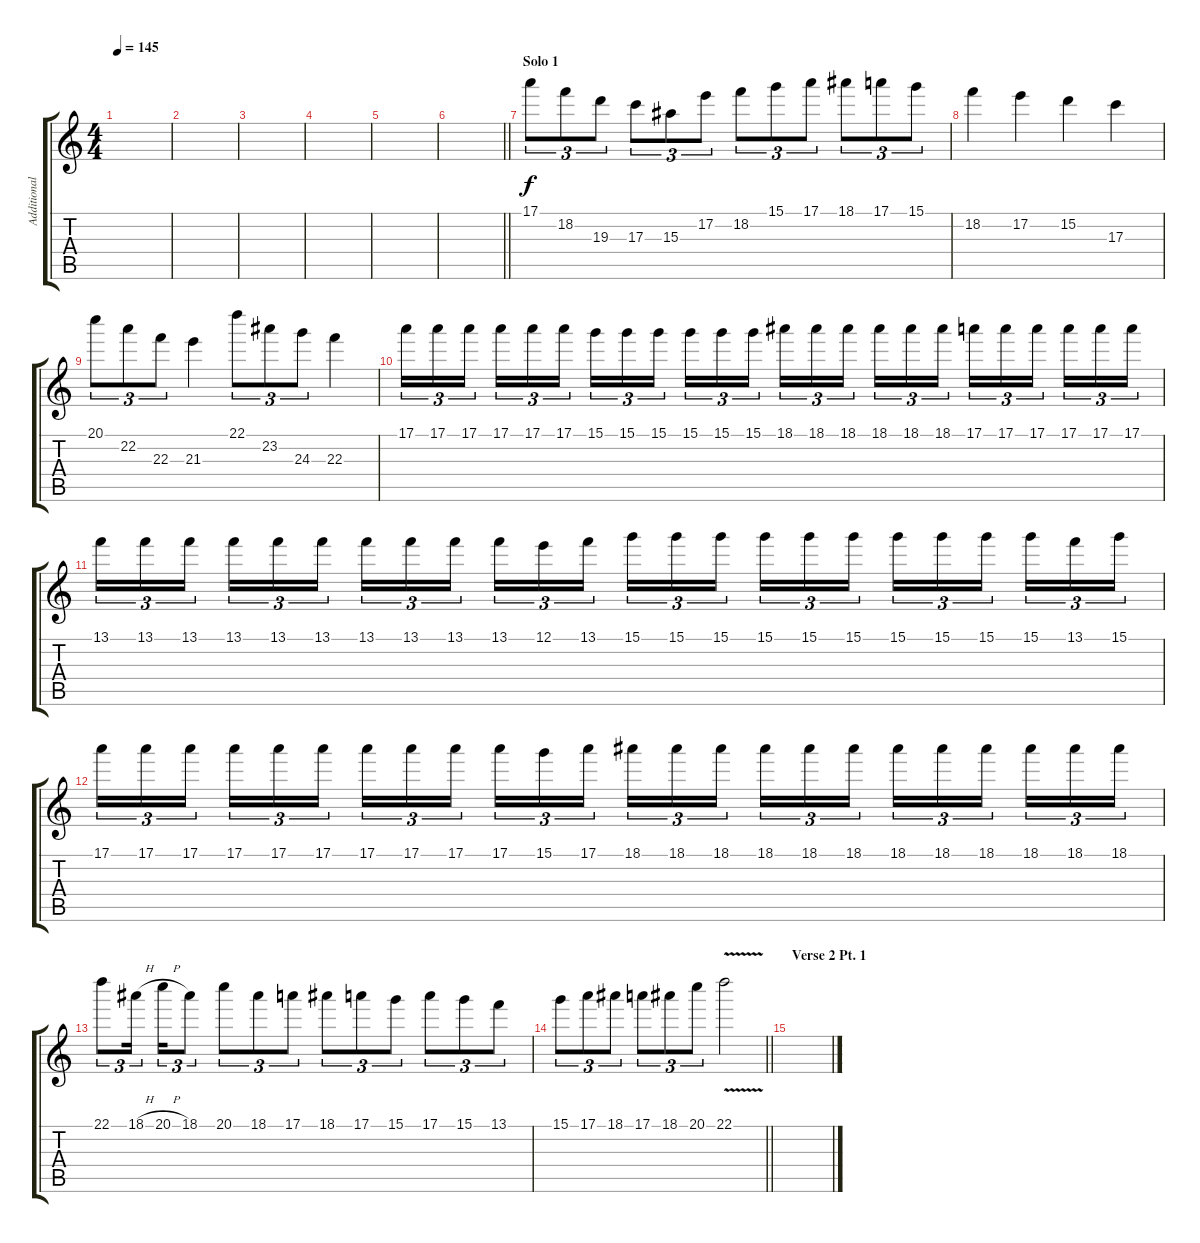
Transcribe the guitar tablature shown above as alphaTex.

\track ("Additional Guitar 2" "Additional") {instrument distortionguitar}
\staff {score tabs}
\tuning (E4 B3 G3 D3 A2 D2) {hide}
\ts (4 4)
\tempo 145
\clef g2
\ks c
|
|
|
|
|
\barLineRight lightlight
|
\section ("" "Solo 1")
17.1.8{tu (3 2)} 18.2.8{tu (3 2)} 19.3.8{tu (3 2)} 17.3.8{tu (3 2)} 15.3.8{tu (3 2)} 17.2.8{tu (3 2)} 18.2.8{tu (3 2)} 15.1.8{tu (3 2)} 17.1.8{tu (3 2)} 18.1.8{tu (3 2)} 17.1.8{tu (3 2)} 15.1.8{tu (3 2)} |
18.2.4 17.2.4 15.2.4 17.3.4 |
20.1.8{tu (3 2)} 22.2.8{tu (3 2)} 22.3.8{tu (3 2)} 21.3.4 22.1.8{tu (3 2)} 23.2.8{tu (3 2)} 24.3.8{tu (3 2)} 22.3.4 |
17.1.16{tu (3 2)} 17.1.16{tu (3 2)} 17.1.16{tu (3 2) beam splitsecondary} 17.1.16{tu (3 2)} 17.1.16{tu (3 2)} 17.1.16{tu (3 2)} 15.1.16{tu (3 2)} 15.1.16{tu (3 2)} 15.1.16{tu (3 2) beam splitsecondary} 15.1.16{tu (3 2)} 15.1.16{tu (3 2)} 15.1.16{tu (3 2)} 18.1.16{tu (3 2)} 18.1.16{tu (3 2)} 18.1.16{tu (3 2) beam splitsecondary} 18.1.16{tu (3 2)} 18.1.16{tu (3 2)} 18.1.16{tu (3 2)} 17.1.16{tu (3 2)} 17.1.16{tu (3 2)} 17.1.16{tu (3 2) beam splitsecondary} 17.1.16{tu (3 2)} 17.1.16{tu (3 2)} 17.1.16{tu (3 2)} |
13.1.16{tu (3 2)} 13.1.16{tu (3 2)} 13.1.16{tu (3 2) beam splitsecondary} 13.1.16{tu (3 2)} 13.1.16{tu (3 2)} 13.1.16{tu (3 2)} 13.1.16{tu (3 2)} 13.1.16{tu (3 2)} 13.1.16{tu (3 2) beam splitsecondary} 13.1.16{tu (3 2)} 12.1.16{tu (3 2)} 13.1.16{tu (3 2)} 15.1.16{tu (3 2)} 15.1.16{tu (3 2)} 15.1.16{tu (3 2) beam splitsecondary} 15.1.16{tu (3 2)} 15.1.16{tu (3 2)} 15.1.16{tu (3 2)} 15.1.16{tu (3 2)} 15.1.16{tu (3 2)} 15.1.16{tu (3 2) beam splitsecondary} 15.1.16{tu (3 2)} 13.1.16{tu (3 2)} 15.1.16{tu (3 2)} |
17.1.16{tu (3 2)} 17.1.16{tu (3 2)} 17.1.16{tu (3 2) beam splitsecondary} 17.1.16{tu (3 2)} 17.1.16{tu (3 2)} 17.1.16{tu (3 2)} 17.1.16{tu (3 2)} 17.1.16{tu (3 2)} 17.1.16{tu (3 2) beam splitsecondary} 17.1.16{tu (3 2)} 15.1.16{tu (3 2)} 17.1.16{tu (3 2)} 18.1.16{tu (3 2)} 18.1.16{tu (3 2)} 18.1.16{tu (3 2) beam splitsecondary} 18.1.16{tu (3 2)} 18.1.16{tu (3 2)} 18.1.16{tu (3 2)} 18.1.16{tu (3 2)} 18.1.16{tu (3 2)} 18.1.16{tu (3 2) beam splitsecondary} 18.1.16{tu (3 2)} 18.1.16{tu (3 2)} 18.1.16{tu (3 2)} |
22.1.8{tu (3 2)} 18.1{h}.16{tu (3 2) beam splitsecondary} 20.1{h}.16{tu (3 2)} 18.1.8{tu (3 2)} 20.1.8{tu (3 2)} 18.1.8{tu (3 2)} 17.1.8{tu (3 2)} 18.1.8{tu (3 2)} 17.1.8{tu (3 2)} 15.1.8{tu (3 2)} 17.1.8{tu (3 2)} 15.1.8{tu (3 2)} 13.1.8{tu (3 2)} |
\barLineRight lightlight
15.1.8{tu (3 2)} 17.1.8{tu (3 2)} 18.1.8{tu (3 2)} 17.1.8{tu (3 2)} 18.1.8{tu (3 2)} 20.1.8{tu (3 2)} 22.1{v}.2 |
\section ("" "Verse 2 Pt. 1")
